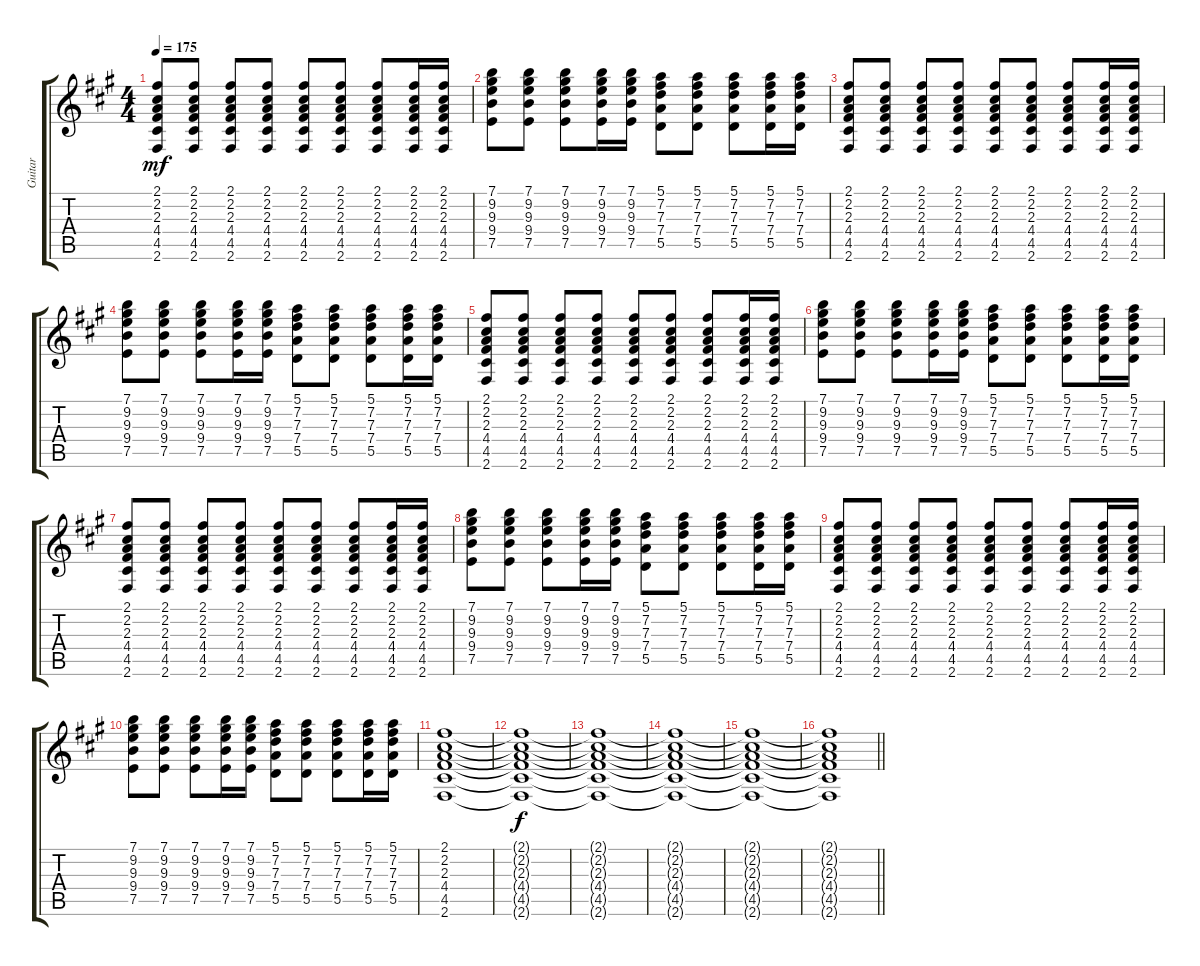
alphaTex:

\track ("Guitar" "Guitar") {instrument distortionguitar}
\staff {score tabs}
\tuning (E4 B3 G3 D3 A2 E2) {hide}
\ts (4 4)
\tempo 175
\clef g2
\ks f#minor
(2.1 2.2 2.3 4.4 4.5 2.6).8{dy mf} (2.1 2.2 2.3 4.4 4.5 2.6).8 (2.1 2.2 2.3 4.4 4.5 2.6).8 (2.1 2.2 2.3 4.4 4.5 2.6).8 (2.1 2.2 2.3 4.4 4.5 2.6).8 (2.1 2.2 2.3 4.4 4.5 2.6).8 (2.1 2.2 2.3 4.4 4.5 2.6).8 (2.1 2.2 2.3 4.4 4.5 2.6).16 (2.1 2.2 2.3 4.4 4.5 2.6).16 |
(7.1 9.2 9.3 9.4 7.5).8 (7.1 9.2 9.3 9.4 7.5).8 (7.1 9.2 9.3 9.4 7.5).8 (7.1 9.2 9.3 9.4 7.5).16 (7.1 9.2 9.3 9.4 7.5).16 (5.1 7.2 7.3 7.4 5.5).8 (5.1 7.2 7.3 7.4 5.5).8 (5.1 7.2 7.3 7.4 5.5).8 (5.1 7.2 7.3 7.4 5.5).16 (5.1 7.2 7.3 7.4 5.5).16 |
(2.1 2.2 2.3 4.4 4.5 2.6).8 (2.1 2.2 2.3 4.4 4.5 2.6).8 (2.1 2.2 2.3 4.4 4.5 2.6).8 (2.1 2.2 2.3 4.4 4.5 2.6).8 (2.1 2.2 2.3 4.4 4.5 2.6).8 (2.1 2.2 2.3 4.4 4.5 2.6).8 (2.1 2.2 2.3 4.4 4.5 2.6).8 (2.1 2.2 2.3 4.4 4.5 2.6).16 (2.1 2.2 2.3 4.4 4.5 2.6).16 |
(7.1 9.2 9.3 9.4 7.5).8 (7.1 9.2 9.3 9.4 7.5).8 (7.1 9.2 9.3 9.4 7.5).8 (7.1 9.2 9.3 9.4 7.5).16 (7.1 9.2 9.3 9.4 7.5).16 (5.1 7.2 7.3 7.4 5.5).8 (5.1 7.2 7.3 7.4 5.5).8 (5.1 7.2 7.3 7.4 5.5).8 (5.1 7.2 7.3 7.4 5.5).16 (5.1 7.2 7.3 7.4 5.5).16 |
(2.1 2.2 2.3 4.4 4.5 2.6).8 (2.1 2.2 2.3 4.4 4.5 2.6).8 (2.1 2.2 2.3 4.4 4.5 2.6).8 (2.1 2.2 2.3 4.4 4.5 2.6).8 (2.1 2.2 2.3 4.4 4.5 2.6).8 (2.1 2.2 2.3 4.4 4.5 2.6).8 (2.1 2.2 2.3 4.4 4.5 2.6).8 (2.1 2.2 2.3 4.4 4.5 2.6).16 (2.1 2.2 2.3 4.4 4.5 2.6).16 |
(7.1 9.2 9.3 9.4 7.5).8 (7.1 9.2 9.3 9.4 7.5).8 (7.1 9.2 9.3 9.4 7.5).8 (7.1 9.2 9.3 9.4 7.5).16 (7.1 9.2 9.3 9.4 7.5).16 (5.1 7.2 7.3 7.4 5.5).8 (5.1 7.2 7.3 7.4 5.5).8 (5.1 7.2 7.3 7.4 5.5).8 (5.1 7.2 7.3 7.4 5.5).16 (5.1 7.2 7.3 7.4 5.5).16 |
(2.1 2.2 2.3 4.4 4.5 2.6).8 (2.1 2.2 2.3 4.4 4.5 2.6).8 (2.1 2.2 2.3 4.4 4.5 2.6).8 (2.1 2.2 2.3 4.4 4.5 2.6).8 (2.1 2.2 2.3 4.4 4.5 2.6).8 (2.1 2.2 2.3 4.4 4.5 2.6).8 (2.1 2.2 2.3 4.4 4.5 2.6).8 (2.1 2.2 2.3 4.4 4.5 2.6).16 (2.1 2.2 2.3 4.4 4.5 2.6).16 |
(7.1 9.2 9.3 9.4 7.5).8 (7.1 9.2 9.3 9.4 7.5).8 (7.1 9.2 9.3 9.4 7.5).8 (7.1 9.2 9.3 9.4 7.5).16 (7.1 9.2 9.3 9.4 7.5).16 (5.1 7.2 7.3 7.4 5.5).8 (5.1 7.2 7.3 7.4 5.5).8 (5.1 7.2 7.3 7.4 5.5).8 (5.1 7.2 7.3 7.4 5.5).16 (5.1 7.2 7.3 7.4 5.5).16 |
(2.1 2.2 2.3 4.4 4.5 2.6).8 (2.1 2.2 2.3 4.4 4.5 2.6).8 (2.1 2.2 2.3 4.4 4.5 2.6).8 (2.1 2.2 2.3 4.4 4.5 2.6).8 (2.1 2.2 2.3 4.4 4.5 2.6).8 (2.1 2.2 2.3 4.4 4.5 2.6).8 (2.1 2.2 2.3 4.4 4.5 2.6).8 (2.1 2.2 2.3 4.4 4.5 2.6).16 (2.1 2.2 2.3 4.4 4.5 2.6).16 |
(7.1 9.2 9.3 9.4 7.5).8 (7.1 9.2 9.3 9.4 7.5).8 (7.1 9.2 9.3 9.4 7.5).8 (7.1 9.2 9.3 9.4 7.5).16 (7.1 9.2 9.3 9.4 7.5).16 (5.1 7.2 7.3 7.4 5.5).8 (5.1 7.2 7.3 7.4 5.5).8 (5.1 7.2 7.3 7.4 5.5).8 (5.1 7.2 7.3 7.4 5.5).16 (5.1 7.2 7.3 7.4 5.5).16 |
(2.1 2.2 2.3 4.4 4.5 2.6).1 |
(2.1{t} 2.2{t} 2.3{t} 4.4{t} 4.5{t} 2.6{t}).1{dy f} |
(2.1{t} 2.2{t} 2.3{t} 4.4{t} 4.5{t} 2.6{t}).1 |
(2.1{t} 2.2{t} 2.3{t} 4.4{t} 4.5{t} 2.6{t}).1 |
(2.1{t} 2.2{t} 2.3{t} 4.4{t} 4.5{t} 2.6{t}).1 |
\barLineRight lightlight
(2.1{t} 2.2{t} 2.3{t} 4.4{t} 4.5{t} 2.6{t}).1
